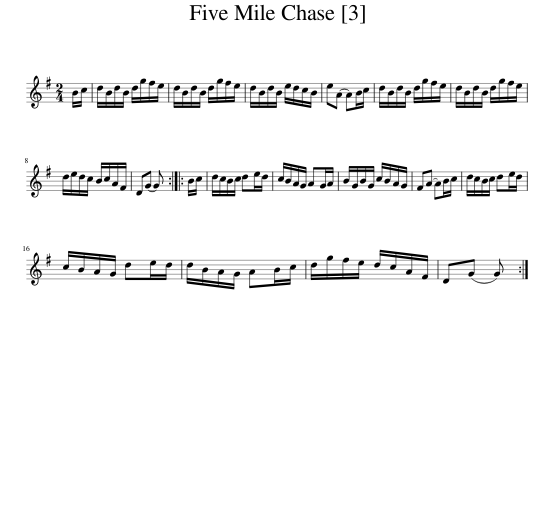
X:1
L:1/8
M:2/4
I:linebreak $
K:G
V:1 treble
V:1
 B/c/ | d/B/d/B/ d/g/f/e/ | d/B/d/B/ d/g/f/e/ | d/B/d/B/ e/d/c/B/ | e(A A)B/c/ | %5
 d/B/d/B/ d/g/f/e/ | d/B/d/B/ d/g/f/e/ |$ d/e/d/c/ B/c/A/F/ | D(G G) :: B/c/ | %10
 d/c/B/c/ de/d/ | c/B/A/G/ AG/A/ | B/G/B/G/ c/B/A/G/ | F(A A)B/c/ | d/c/B/c/ de/d/ |$ %15
 c/B/A/G/ de/d/ | d/B/A/G/ AB/c/ | d/g/f/e/ d/c/A/F/ | D(G G) :| %19
